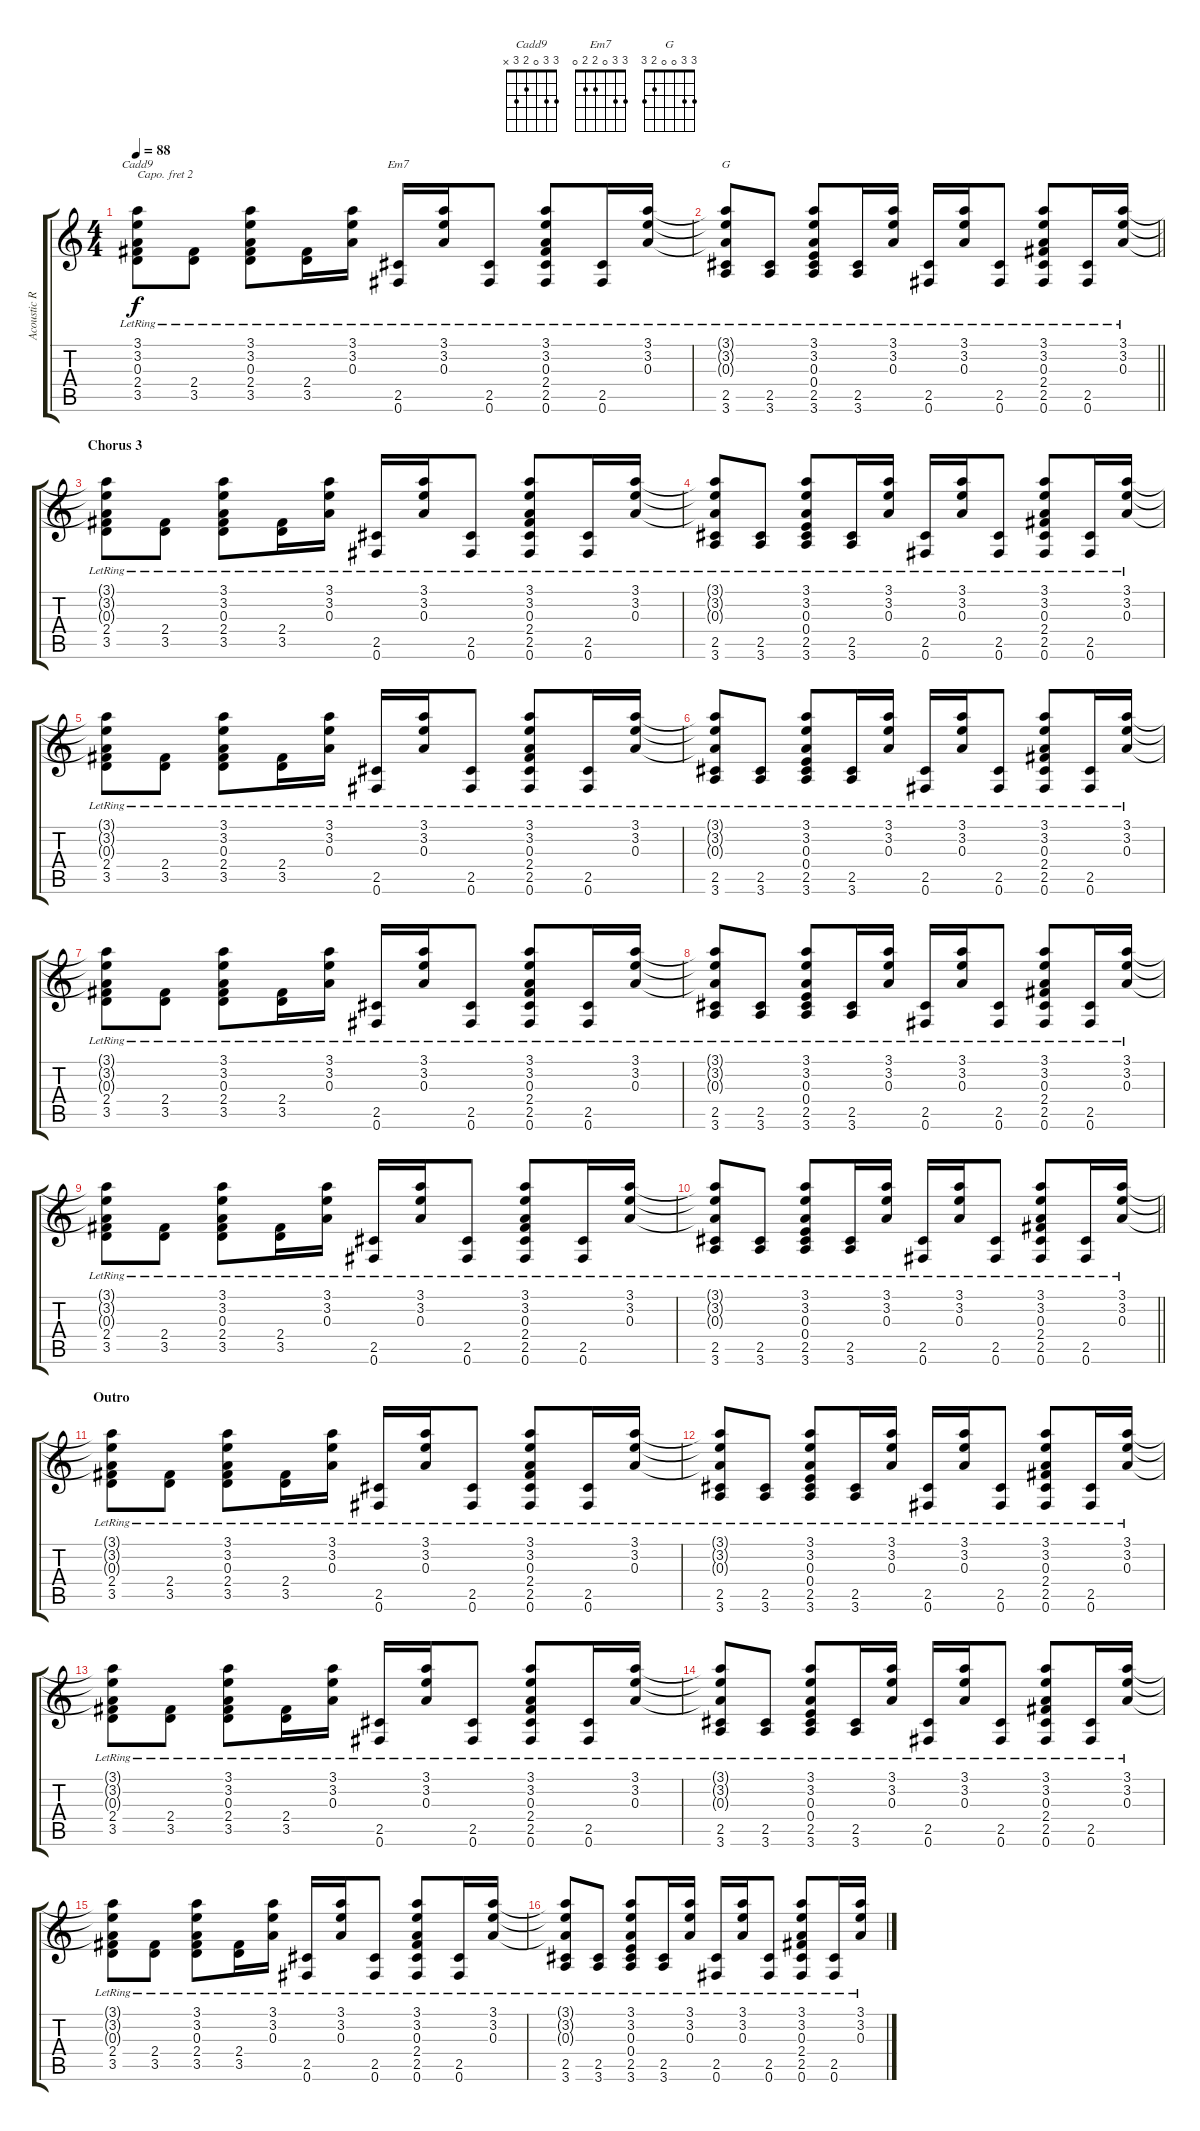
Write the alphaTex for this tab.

\track ("Acoustic Rhythm Guitar" "Acoustic R") {instrument acousticguitarsteel}
\staff {score tabs}
\capo 2
\tuning (E4 B3 G3 D3 A2 E2) {hide}
\chord ("Cadd9" 3 3 0 2 3 x)
\chord ("Em7" 3 3 0 2 2 0)
\chord ("G" 3 3 0 0 2 3)
\ts (4 4)
\tempo 88
\clef g2
\ks c
(3.1{t} 3.2{t} 0.3{t} 2.4{lr} 3.5{lr}).8{ch "Cadd9" dy f} (2.4{lr} 3.5{lr}).8 (3.1{lr} 3.2{lr} 0.3{lr} 2.4{lr} 3.5{lr}).8 (2.4{lr} 3.5{lr}).16 (3.1{lr} 3.2{lr} 0.3{lr}).16 (2.5{lr} 0.6{lr}).16{ch "Em7"} (3.1{lr} 3.2{lr} 0.3{lr}).16 (2.5{lr} 0.6{lr}).8 (3.1{lr} 3.2{lr} 0.3{lr} 2.4{lr} 2.5{lr} 0.6{lr}).8 (2.5{lr} 0.6{lr}).16 (3.1{lr} 3.2{lr} 0.3{lr}).16 |
\barLineRight lightlight
(3.1{t} 3.2{t} 0.3{t} 2.5{lr} 3.6{lr}).8{ch "G"} (2.5{lr} 3.6{lr}).8 (3.1{lr} 3.2{lr} 0.3{lr} 0.4{lr} 2.5{lr} 3.6{lr}).8 (2.5{lr} 3.6{lr}).16 (3.1{lr} 3.2{lr} 0.3{lr}).16 (2.5{lr} 0.6{lr}).16 (3.1{lr} 3.2{lr} 0.3{lr}).16 (2.5{lr} 0.6{lr}).8 (3.1{lr} 3.2{lr} 0.3{lr} 2.4{lr} 2.5{lr} 0.6{lr}).8 (2.5{lr} 0.6{lr}).16 (3.1{lr} 3.2{lr} 0.3{lr}).16 |
\section ("" "Chorus 3")
(3.1{t} 3.2{t} 0.3{t} 2.4{lr} 3.5{lr}).8 (2.4{lr} 3.5{lr}).8 (3.1{lr} 3.2{lr} 0.3{lr} 2.4{lr} 3.5{lr}).8 (2.4{lr} 3.5{lr}).16 (3.1{lr} 3.2{lr} 0.3{lr}).16 (2.5{lr} 0.6{lr}).16 (3.1{lr} 3.2{lr} 0.3{lr}).16 (2.5{lr} 0.6{lr}).8 (3.1{lr} 3.2{lr} 0.3{lr} 2.4{lr} 2.5{lr} 0.6{lr}).8 (2.5{lr} 0.6{lr}).16 (3.1{lr} 3.2{lr} 0.3{lr}).16 |
(3.1{t} 3.2{t} 0.3{t} 2.5{lr} 3.6{lr}).8 (2.5{lr} 3.6{lr}).8 (3.1{lr} 3.2{lr} 0.3{lr} 0.4{lr} 2.5{lr} 3.6{lr}).8 (2.5{lr} 3.6{lr}).16 (3.1{lr} 3.2{lr} 0.3{lr}).16 (2.5{lr} 0.6{lr}).16 (3.1{lr} 3.2{lr} 0.3{lr}).16 (2.5{lr} 0.6{lr}).8 (3.1{lr} 3.2{lr} 0.3{lr} 2.4{lr} 2.5{lr} 0.6{lr}).8 (2.5{lr} 0.6{lr}).16 (3.1{lr} 3.2{lr} 0.3{lr}).16 |
(3.1{t} 3.2{t} 0.3{t} 2.4{lr} 3.5{lr}).8 (2.4{lr} 3.5{lr}).8 (3.1{lr} 3.2{lr} 0.3{lr} 2.4{lr} 3.5{lr}).8 (2.4{lr} 3.5{lr}).16 (3.1{lr} 3.2{lr} 0.3{lr}).16 (2.5{lr} 0.6{lr}).16 (3.1{lr} 3.2{lr} 0.3{lr}).16 (2.5{lr} 0.6{lr}).8 (3.1{lr} 3.2{lr} 0.3{lr} 2.4{lr} 2.5{lr} 0.6{lr}).8 (2.5{lr} 0.6{lr}).16 (3.1{lr} 3.2{lr} 0.3{lr}).16 |
(3.1{t} 3.2{t} 0.3{t} 2.5{lr} 3.6{lr}).8 (2.5{lr} 3.6{lr}).8 (3.1{lr} 3.2{lr} 0.3{lr} 0.4{lr} 2.5{lr} 3.6{lr}).8 (2.5{lr} 3.6{lr}).16 (3.1{lr} 3.2{lr} 0.3{lr}).16 (2.5{lr} 0.6{lr}).16 (3.1{lr} 3.2{lr} 0.3{lr}).16 (2.5{lr} 0.6{lr}).8 (3.1{lr} 3.2{lr} 0.3{lr} 2.4{lr} 2.5{lr} 0.6{lr}).8 (2.5{lr} 0.6{lr}).16 (3.1{lr} 3.2{lr} 0.3{lr}).16 |
(3.1{t} 3.2{t} 0.3{t} 2.4{lr} 3.5{lr}).8 (2.4{lr} 3.5{lr}).8 (3.1{lr} 3.2{lr} 0.3{lr} 2.4{lr} 3.5{lr}).8 (2.4{lr} 3.5{lr}).16 (3.1{lr} 3.2{lr} 0.3{lr}).16 (2.5{lr} 0.6{lr}).16 (3.1{lr} 3.2{lr} 0.3{lr}).16 (2.5{lr} 0.6{lr}).8 (3.1{lr} 3.2{lr} 0.3{lr} 2.4{lr} 2.5{lr} 0.6{lr}).8 (2.5{lr} 0.6{lr}).16 (3.1{lr} 3.2{lr} 0.3{lr}).16 |
(3.1{t} 3.2{t} 0.3{t} 2.5{lr} 3.6{lr}).8 (2.5{lr} 3.6{lr}).8 (3.1{lr} 3.2{lr} 0.3{lr} 0.4{lr} 2.5{lr} 3.6{lr}).8 (2.5{lr} 3.6{lr}).16 (3.1{lr} 3.2{lr} 0.3{lr}).16 (2.5{lr} 0.6{lr}).16 (3.1{lr} 3.2{lr} 0.3{lr}).16 (2.5{lr} 0.6{lr}).8 (3.1{lr} 3.2{lr} 0.3{lr} 2.4{lr} 2.5{lr} 0.6{lr}).8 (2.5{lr} 0.6{lr}).16 (3.1{lr} 3.2{lr} 0.3{lr}).16 |
(3.1{t} 3.2{t} 0.3{t} 2.4{lr} 3.5{lr}).8 (2.4{lr} 3.5{lr}).8 (3.1{lr} 3.2{lr} 0.3{lr} 2.4{lr} 3.5{lr}).8 (2.4{lr} 3.5{lr}).16 (3.1{lr} 3.2{lr} 0.3{lr}).16 (2.5{lr} 0.6{lr}).16 (3.1{lr} 3.2{lr} 0.3{lr}).16 (2.5{lr} 0.6{lr}).8 (3.1{lr} 3.2{lr} 0.3{lr} 2.4{lr} 2.5{lr} 0.6{lr}).8 (2.5{lr} 0.6{lr}).16 (3.1{lr} 3.2{lr} 0.3{lr}).16 |
\barLineRight lightlight
(3.1{t} 3.2{t} 0.3{t} 2.5{lr} 3.6{lr}).8 (2.5{lr} 3.6{lr}).8 (3.1{lr} 3.2{lr} 0.3{lr} 0.4{lr} 2.5{lr} 3.6{lr}).8 (2.5{lr} 3.6{lr}).16 (3.1{lr} 3.2{lr} 0.3{lr}).16 (2.5{lr} 0.6{lr}).16 (3.1{lr} 3.2{lr} 0.3{lr}).16 (2.5{lr} 0.6{lr}).8 (3.1{lr} 3.2{lr} 0.3{lr} 2.4{lr} 2.5{lr} 0.6{lr}).8 (2.5{lr} 0.6{lr}).16 (3.1{lr} 3.2{lr} 0.3{lr}).16 |
\section ("" "Outro")
(3.1{t} 3.2{t} 0.3{t} 2.4{lr} 3.5{lr}).8 (2.4{lr} 3.5{lr}).8 (3.1{lr} 3.2{lr} 0.3{lr} 2.4{lr} 3.5{lr}).8 (2.4{lr} 3.5{lr}).16 (3.1{lr} 3.2{lr} 0.3{lr}).16 (2.5{lr} 0.6{lr}).16 (3.1{lr} 3.2{lr} 0.3{lr}).16 (2.5{lr} 0.6{lr}).8 (3.1{lr} 3.2{lr} 0.3{lr} 2.4{lr} 2.5{lr} 0.6{lr}).8 (2.5{lr} 0.6{lr}).16 (3.1{lr} 3.2{lr} 0.3{lr}).16 |
(3.1{t} 3.2{t} 0.3{t} 2.5{lr} 3.6{lr}).8 (2.5{lr} 3.6{lr}).8 (3.1{lr} 3.2{lr} 0.3{lr} 0.4{lr} 2.5{lr} 3.6{lr}).8 (2.5{lr} 3.6{lr}).16 (3.1{lr} 3.2{lr} 0.3{lr}).16 (2.5{lr} 0.6{lr}).16 (3.1{lr} 3.2{lr} 0.3{lr}).16 (2.5{lr} 0.6{lr}).8 (3.1{lr} 3.2{lr} 0.3{lr} 2.4{lr} 2.5{lr} 0.6{lr}).8 (2.5{lr} 0.6{lr}).16 (3.1{lr} 3.2{lr} 0.3{lr}).16 |
(3.1{t} 3.2{t} 0.3{t} 2.4{lr} 3.5{lr}).8 (2.4{lr} 3.5{lr}).8 (3.1{lr} 3.2{lr} 0.3{lr} 2.4{lr} 3.5{lr}).8 (2.4{lr} 3.5{lr}).16 (3.1{lr} 3.2{lr} 0.3{lr}).16 (2.5{lr} 0.6{lr}).16 (3.1{lr} 3.2{lr} 0.3{lr}).16 (2.5{lr} 0.6{lr}).8 (3.1{lr} 3.2{lr} 0.3{lr} 2.4{lr} 2.5{lr} 0.6{lr}).8 (2.5{lr} 0.6{lr}).16 (3.1{lr} 3.2{lr} 0.3{lr}).16 |
(3.1{t} 3.2{t} 0.3{t} 2.5{lr} 3.6{lr}).8 (2.5{lr} 3.6{lr}).8 (3.1{lr} 3.2{lr} 0.3{lr} 0.4{lr} 2.5{lr} 3.6{lr}).8 (2.5{lr} 3.6{lr}).16 (3.1{lr} 3.2{lr} 0.3{lr}).16 (2.5{lr} 0.6{lr}).16 (3.1{lr} 3.2{lr} 0.3{lr}).16 (2.5{lr} 0.6{lr}).8 (3.1{lr} 3.2{lr} 0.3{lr} 2.4{lr} 2.5{lr} 0.6{lr}).8 (2.5{lr} 0.6{lr}).16 (3.1{lr} 3.2{lr} 0.3{lr}).16 |
(3.1{t} 3.2{t} 0.3{t} 2.4{lr} 3.5{lr}).8 (2.4{lr} 3.5{lr}).8 (3.1{lr} 3.2{lr} 0.3{lr} 2.4{lr} 3.5{lr}).8 (2.4{lr} 3.5{lr}).16 (3.1{lr} 3.2{lr} 0.3{lr}).16 (2.5{lr} 0.6{lr}).16 (3.1{lr} 3.2{lr} 0.3{lr}).16 (2.5{lr} 0.6{lr}).8 (3.1{lr} 3.2{lr} 0.3{lr} 2.4{lr} 2.5{lr} 0.6{lr}).8 (2.5{lr} 0.6{lr}).16 (3.1{lr} 3.2{lr} 0.3{lr}).16 |
(3.1{t} 3.2{t} 0.3{t} 2.5{lr} 3.6{lr}).8 (2.5{lr} 3.6{lr}).8 (3.1{lr} 3.2{lr} 0.3{lr} 0.4{lr} 2.5{lr} 3.6{lr}).8 (2.5{lr} 3.6{lr}).16 (3.1{lr} 3.2{lr} 0.3{lr}).16 (2.5{lr} 0.6{lr}).16 (3.1{lr} 3.2{lr} 0.3{lr}).16 (2.5{lr} 0.6{lr}).8 (3.1{lr} 3.2{lr} 0.3{lr} 2.4{lr} 2.5{lr} 0.6{lr}).8 (2.5{lr} 0.6{lr}).16 (3.1{lr} 3.2{lr} 0.3{lr}).16
